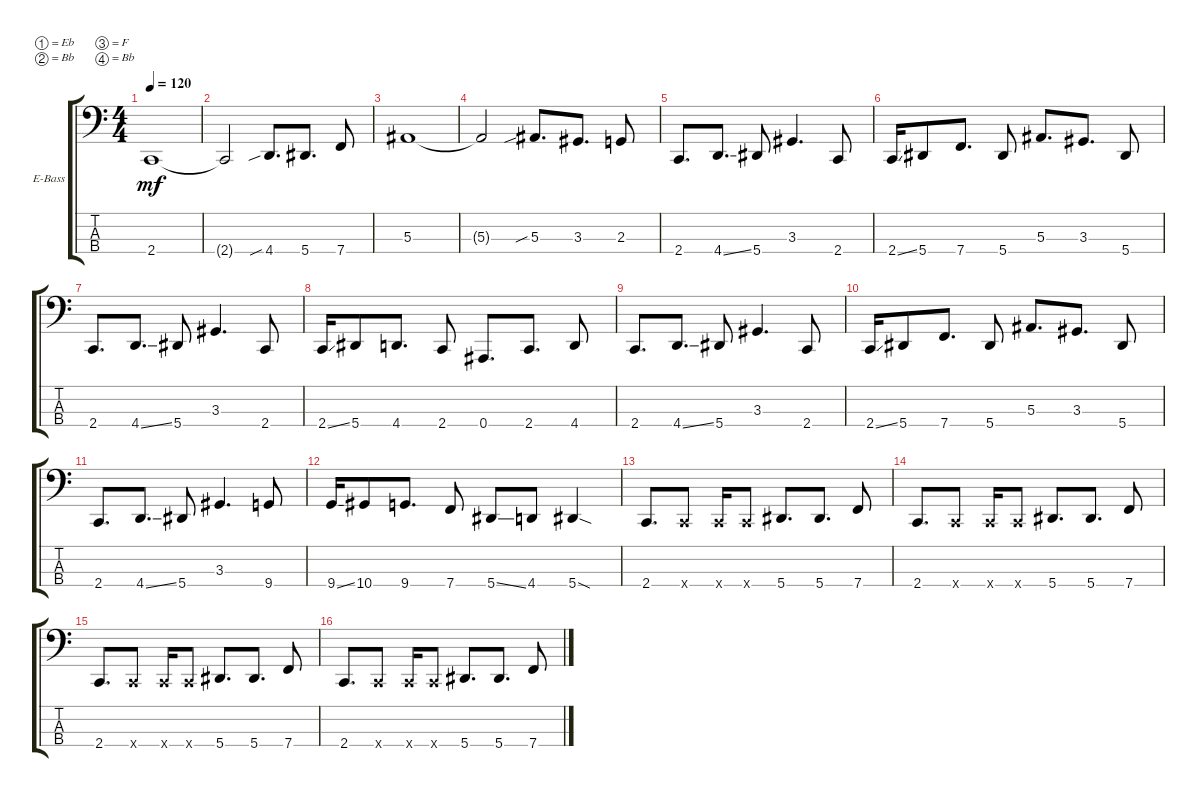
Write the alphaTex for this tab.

\defaultSystemsLayout 4
\bracketExtendMode groupsimilarinstruments
\firstSystemTrackNameOrientation horizontal
\otherSystemsTrackNameOrientation horizontal
\track ("Reita" "E-Bass") {instrument electricbassfinger}
\staff {score tabs}
\tuning (Eb2 Bb1 F1 Bb0)
\ts (4 4)
\tempo 120
\clef f4
\ks c
2.4.1{dy mf} |
2.4{t}.2 4.4{sib}.8{d} 5.4.8{d} 7.4.8 |
5.3.1 |
5.3{t}.2 5.3{sib}.8{d} 3.3.8{d} 2.3.8 |
2.4.8{d} 4.4{ss}.8{d} 5.4.8 3.3.4{d} 2.4.8 |
2.4{ss}.16 5.4.8 7.4.8{d} 5.4.8 5.3.8{d} 3.3.8{d} 5.4.8 |
2.4.8{d} 4.4{ss}.8{d} 5.4.8 3.3.4{d} 2.4.8 |
2.4{ss}.16 5.4.8 4.4.8{d} 2.4.8 0.4.8{d} 2.4.8{d} 4.4.8 |
2.4.8{d} 4.4{ss}.8{d} 5.4.8 3.3.4{d} 2.4.8 |
2.4{ss}.16 5.4.8 7.4.8{d} 5.4.8 5.3.8{d} 3.3.8{d} 5.4.8 |
2.4.8{d} 4.4{ss}.8{d} 5.4.8 3.3.4{d} 9.4.8 |
9.4{ss}.16 10.4.8 9.4.8{d} 7.4.8 5.4{ss}.8 4.4.8 5.4{sod}.4 |
2.4.8{d} 2.4{x}.8 2.4{x}.16 2.4{x}.8 5.4.8{d} 5.4.8{d} 7.4.8 |
2.4.8{d} 2.4{x}.8 2.4{x}.16 2.4{x}.8 5.4.8{d} 5.4.8{d} 7.4.8 |
2.4.8{d} 2.4{x}.8 2.4{x}.16 2.4{x}.8 5.4.8{d} 5.4.8{d} 7.4.8 |
2.4.8{d} 2.4{x}.8 2.4{x}.16 2.4{x}.8 5.4.8{d} 5.4.8{d} 7.4.8
